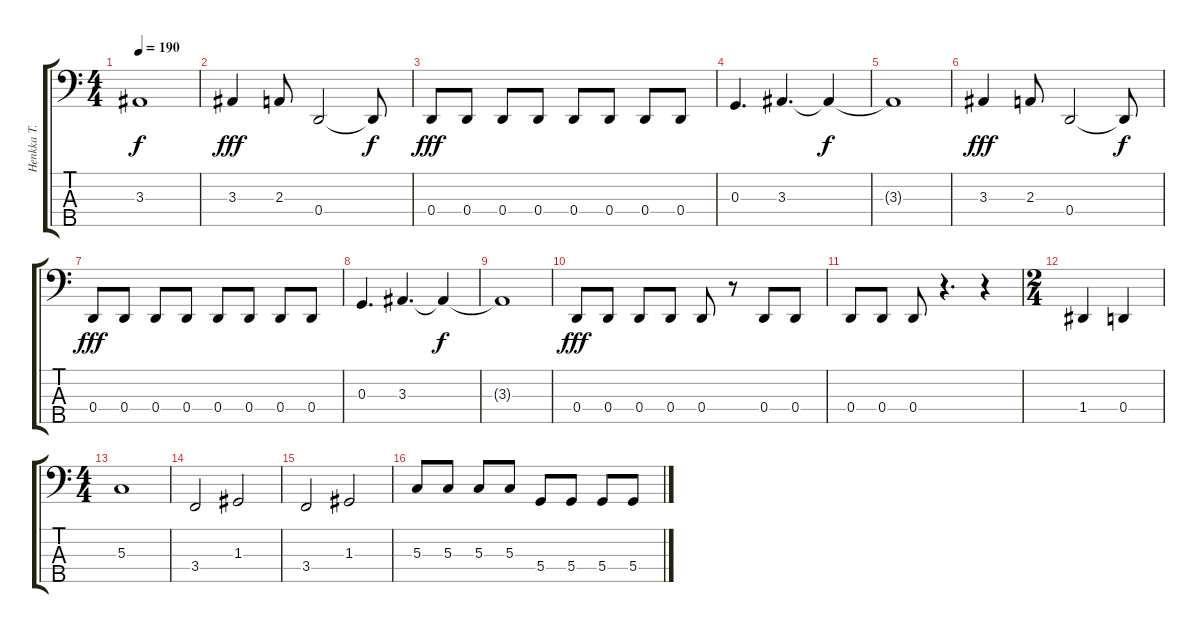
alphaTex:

\track ("Henkka T. Blacksmith" "Henkka T. ") {instrument electricbassfinger}
\staff {score tabs}
\tuning (F2 C2 G1 D1 A0) {hide}
\ts (4 4)
\tempo 190
\clef f4
\ks c
3.3{t}.1{dy f} |
3.3.4{dy fff} 2.3.8 0.4.2 0.4{t}.8{dy f} |
0.4.8{dy fff} 0.4.8 0.4.8 0.4.8 0.4.8 0.4.8 0.4.8 0.4.8 |
0.3.4{d} 3.3.4{d} 3.3{t}.4{dy f} |
3.3{t}.1 |
3.3.4{dy fff} 2.3.8 0.4.2 0.4{t}.8{dy f} |
0.4.8{dy fff} 0.4.8 0.4.8 0.4.8 0.4.8 0.4.8 0.4.8 0.4.8 |
0.3.4{d} 3.3.4{d} 3.3{t}.4{dy f} |
3.3{t}.1 |
0.4.8{dy fff} 0.4.8 0.4.8 0.4.8 0.4.8 r.8 0.4.8 0.4.8 |
0.4.8 0.4.8 0.4.8 r.4{d} r.4 |
\ts (2 4)
1.4.4 0.4.4 |
\ts (4 4)
5.3.1 |
3.4.2 1.3.2 |
3.4.2 1.3.2 |
5.3.8 5.3.8 5.3.8 5.3.8 5.4.8 5.4.8 5.4.8 5.4.8
